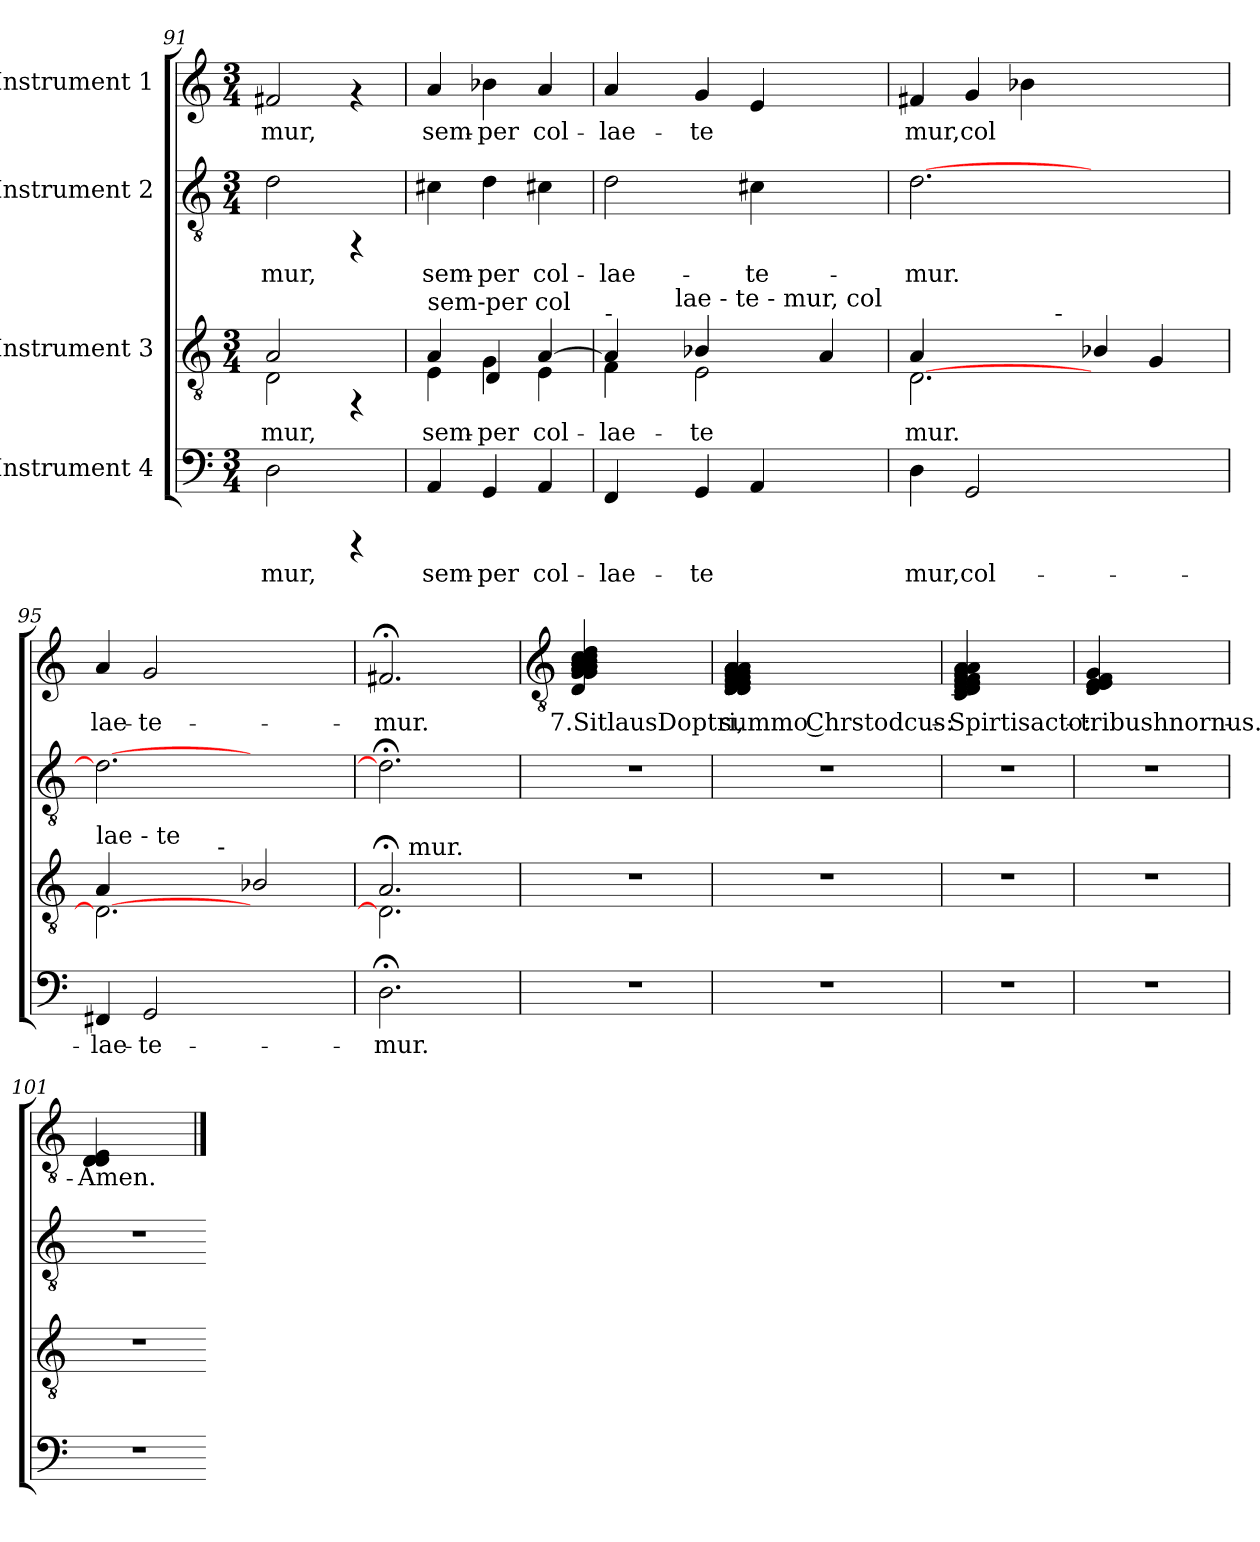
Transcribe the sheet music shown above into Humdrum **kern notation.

**kern	**text	**kern	**text	**kern	**text	**kern	**text
*part4	*part4	*part3	*part3	*part2	*part2	*part1	*part1
*staff4	*staff4	*staff3	*staff3	*staff2	*staff2	*staff1	*staff1
*I"Instrument 4	*	*I"Instrument 3	*	*I"Instrument 2	*	*I"Instrument 1	*
*clefF4	*	*clefGv2	*	*clefGv2	*	*clefG2	*
*k[]	*	*k[]	*	*k[]	*	*k[]	*
*C:	*	*C:	*	*C:	*	*C:	*
*M3/4	*	*M3/4	*	*M3/4	*	*M3/4	*
=91	=91	=91	=91	=91	=91	=91	=91
!	!LO:LY:b:rj	!	!LO:LY:b:rj	!	!LO:LY:b:rj	!	!LO:LY:b:rj
*	*	*^	*	*	*	*	*
2D\	-mur,	2A/	2D\	mur,	2d\	-mur,	2f#X/	-mur,
4rCCC	.	4rFF	4ryy	.	4rFF	.	4rf	.
=92	=92	=92	=92	=92	=92	=92	=92	=92
!	!	!LO:TX:a:t=sem-per col	!	!	!	!	!	!
!	!LO:LY:b:rj	!	!	!LO:LY:b:rj	!	!LO:LY:b:rj	!	!LO:LY:b:rj
4AA/	sem-	4A/	4E\	sem-	4c#X\	sem-	4a/	sem-
!	!LO:LY:b:rj	!	!	!LO:LY:b:rj	!	!LO:LY:b:rj	!	!LO:LY:b:rj
4GG/	-per	4G\	4D/	-per	4d\	-per	4b-X\	-per
!	!LO:LY:b:rj	!	!	!LO:LY:b:rj	!	!LO:LY:b:rj	!	!LO:LY:b:rj
4AA/	col-	[>4A/	4E\	col-	4c#X\	col-	4a/	col-
=93	=93	=93	=93	=93	=93	=93	=93	=93
!	!	!LO:TX:a:t=-	!	!	!	!	!	!
!	!LO:LY:b:rj	!	!	!LO:LY:b:rj	!	!LO:LY:b:rj	!	!LO:LY:b:rj
*	*	*	*^	*	*	*	*	*
4FF/	-lae-	4A/]	4F\	8ryy	-lae-	2d\	-lae-	4a/	-lae-
.	.	.	.	16ryy	.	.	.	.	.
.	.	.	.	64ryy	.	.	.	.	.
!	!	!	!	!LO:TX:a:t=lae - te - mur, col	!	!	!	!	!
.	.	.	.	2ryy	.	.	.	.	.
!	!LO:LY:b:rj	!	!	!	!LO:LY:b:rj	!	!	!	!LO:LY:b:rj
4GG/	-te-	2E\	4B-X/	.	-te	.	.	4g/	-te-
!	!LO:LY:b:rj	!	!	!	!	!	!LO:LY:b:rj	!	!LO:LY:b:rj
4AA/	--	.	2ryy	.	.	4c#X\	-te-	4e/	--
.	.	.	.	4ryy	.	.	.	.	.
!	!	!	!	!	!LO:LY:b:rj	!	!	!	!
4ryy	.	4A/	.	.	.	4ryy	.	4ryy	.
.	.	.	.	32.ryy	.	.	.	.	.
=94	=94	=94	=94	=94	=94	=94	=94	=94	=94
!	!LO:LY:b:rj	!	!	!	!LO:LY:b:rj	!	!LO:LY:b:rj	!	!LO:LY:b:rj
4D\	-mur,	[<2.D\	4A/	2ryy	mur.	[>2.d\	-mur.	4f#X/	-mur,
!	!LO:LY:b:rj	!	!	!	!	!	!	!	!LO:LY:b:rj
2GG/	col-	.	1ryy	.	.	.	.	4g/	col-
!	!	!	!	!	!	!	!	!	!LO:LY:b:rj
.	.	.	.	16..ryy	.	.	.	4b-X\	--
!	!	!	!	!LO:TX:a:t=-	!	!	!	!	!
.	.	.	.	2ryy	.	.	.	.	.
!	!	!	!	!	!LO:LY:b:rj	!	!	!	!
2ryy	.	4B-X/	.	.	.	2ryy	.	2ryy	.
!	!	!	!	!	!LO:LY:b:rj	!	!	!	!
.	.	4G/	.	.	.	.	.	.	.
.	.	.	.	8ryy	.	.	.	.	.
.	.	.	.	64ryy	.	.	.	.	.
=95	=95	=95	=95	=95	=95	=95	=95	=95	=95
!	!	!LO:TX:a:t=lae - te	!	!	!	!	!	!	!
!	!LO:LY:b:rj	!	!	!	!LO:LY:b:rj	!	!LO:LY:b:rj	!	!LO:LY:b:rj
4FF#X/	-lae-	2.D\_<	4A/	2ryy	.	2.d\_>	.	4a/	-lae-
!	!LO:LY:b:rj	!	!	!	!	!	!	!	!LO:LY:b:rj
2GG/	-te-	.	1ryy	.	.	.	.	2g/	-te-
.	.	.	.	16.ryy	.	.	.	.	.
!	!	!	!	!LO:TX:a:t=-	!	!	!	!	!
.	.	.	.	2ryy	.	.	.	.	.
!	!	!	!	!	!LO:LY:b:rj	!	!	!	!
2ryy	.	2B-X/	.	.	.	2ryy	.	2ryy	.
.	.	.	.	8ryy	.	.	.	.	.
.	.	.	.	32ryy	.	.	.	.	.
=96	=96	=96	=96	=96	=96	=96	=96	=96	=96
!	!LO:LY:b:rj	!	!	!	!LO:LY:b:rj	!	!LO:LY:b:rj	!	!LO:LY:b:rj
2.D;<\	-mur.	2.A;</	2.D\]	16..ryy	.	2.d;<\]	.	2.f#X;</	-mur.
!	!	!	!	!LO:TX:a:t=mur.	!	!	!	!	!
.	.	.	.	2ryy	.	.	.	.	.
.	.	.	.	8ryy	.	.	.	.	.
.	.	.	.	64ryy	.	.	.	.	.
*	*	*v	*v	*v	*	*	*	*	*
!!LO:LB:g=z
=97	=97	=97	=97	=97	=97	=97	=97
*	*	*	*	*	*	*clefGv2	*
*	*	*^	*	*	*	*	*
*	*	*	*^	*	*	*	*	*
!	!	!	!	!	!	!	!	!	!LO:LY:b:rj
*	*	*v	*v	*v	*	*	*	*	*
2.r	.	2.r	.	2.r	.	(>(>(>4d/ 4c/ 4c/ 4B/ 4B/ 4B/ 4A/ 4A/ 4A/ 4G/ 4G/ 4D/ 4A/	7.SitlausDoptri,
.	.	.	.	.	.	2ryy	.
=98	=98	=98	=98	=98	=98	=98	=98
!	!	!	!	!	!	!	!LO:LY:b:rj
2.r	.	2.r	.	2.r	.	(>4A/ 4A/ 4A/ 4G/ 4G/ 4F/ 4F/ 4E/ 4E/ 4E/ 4D/ 4D/ 4D/	summo Chrstodcus:-
.	.	.	.	.	.	2ryy	.
!!LO:LB:g=z
=99	=99	=99	=99	=99	=99	=99	=99
!	!	!	!	!	!	!	!LO:LY:b:rj
2.r	.	2.r	.	2.r	.	(>4A/ 4A/ 4G/ 4F/ 4F/ 4E/ 4E/ 4E/ 4D/ 4D/ 4C/	-Spirtisacto:-
.	.	.	.	.	.	2ryy	.
=100	=100	=100	=100	=100	=100	=100	=100
!	!	!	!	!	!	!	!LO:LY:b:rj
2.r	.	2.r	.	2.r	.	4G/ 4F/ 4E/ 4E/ 4E/ 4E/ 4D/	-tribushnornus.-
.	.	.	.	.	.	2ryy	.
=101	=101	=101	=101	=101	=101	=101	=101
!	!	!	!	!	!	!	!LO:LY:b:rj
2.r	.	2.r	.	2.r	.	4E/ 4D/ 4D/ 4D/	-Amen.-
.	.	.	.	.	.	2ryy	.
=	==	=	==	=	==	==	==
*-	*-	*-	*-	*-	*-	*-	*-
